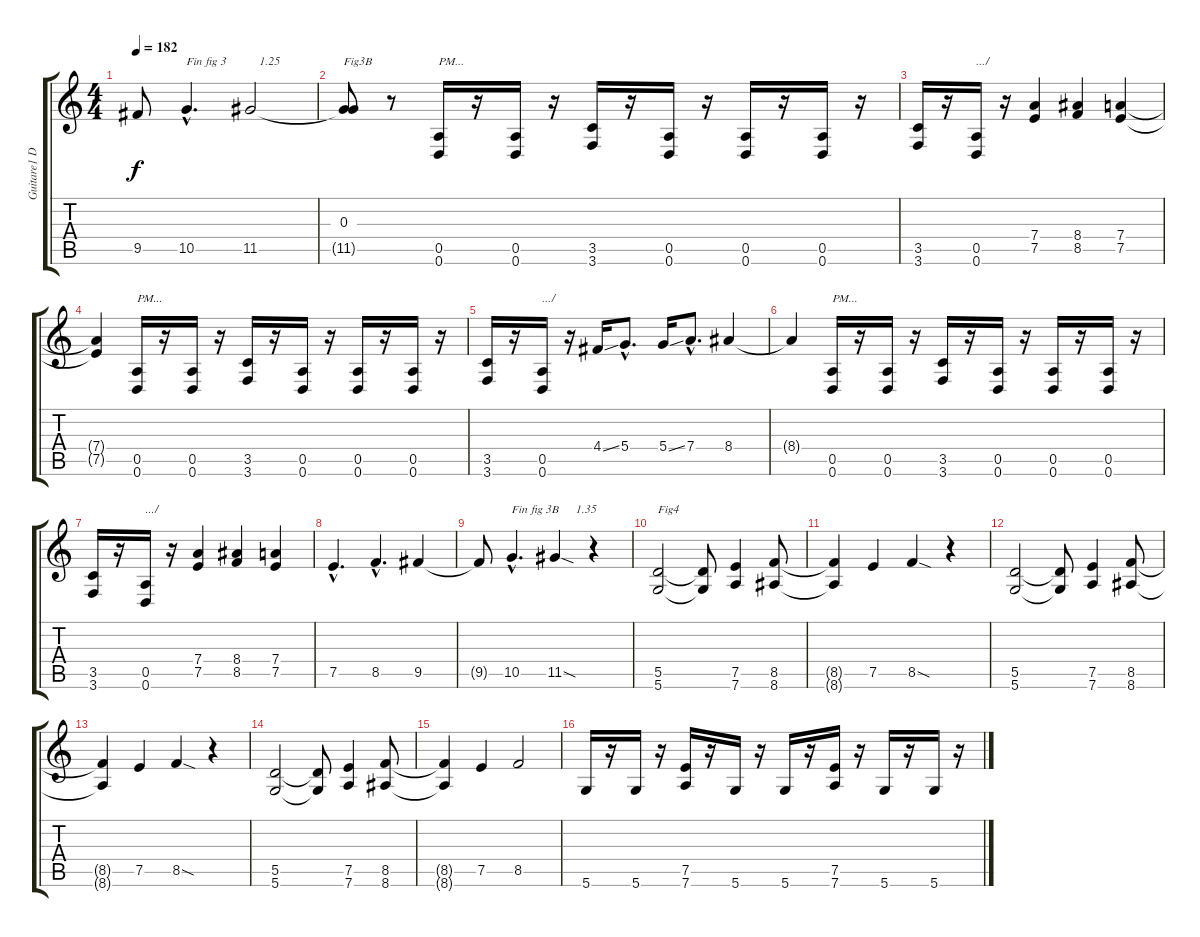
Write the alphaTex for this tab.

\track ("Guitare1 Dr-D" "Guitare1 D") {instrument overdrivenguitar}
\staff {score tabs}
\tuning (E4 B3 G3 D3 A2 D2) {hide}
\ts (4 4)
\tempo 182
\clef g2
\ks c
9.5{t}.8{dy f} 10.5{hac}.4{d txt "Fin fig 3"} 11.5.2{txt "   1.25"} |
(0.3 11.5{t}).8{txt "Fig3B"} r.8 (0.5 0.6).16{txt "PM..."} r.16 (0.5 0.6).16 r.16 (3.5 3.6).16 r.16 (0.5 0.6).16 r.16 (0.5 0.6).16 r.16 (0.5 0.6).16 r.16 |
(3.5 3.6).16 r.16 (0.5 0.6).16{txt ".../"} r.16 (7.4 7.5).4 (8.4 8.5).4 (7.4 7.5).4 |
(7.4{t} 7.5{t}).4 (0.5 0.6).16{txt "PM..."} r.16 (0.5 0.6).16 r.16 (3.5 3.6).16 r.16 (0.5 0.6).16 r.16 (0.5 0.6).16 r.16 (0.5 0.6).16 r.16 |
(3.5 3.6).16 r.16 (0.5 0.6).16{txt ".../"} r.16 4.4{ss}.16 5.4{hac}.8{d} 5.4{ss}.16 7.4{hac}.8{d} 8.4.4 |
8.4{t}.4 (0.5 0.6).16{txt "PM..."} r.16 (0.5 0.6).16 r.16 (3.5 3.6).16 r.16 (0.5 0.6).16 r.16 (0.5 0.6).16 r.16 (0.5 0.6).16 r.16 |
(3.5 3.6).16 r.16 (0.5 0.6).16{txt ".../"} r.16 (7.4 7.5).4 (8.4 8.5).4 (7.4 7.5).4 |
7.5{hac}.4{d} 8.5{hac}.4{d} 9.5.4 |
9.5{t}.8 10.5{hac}.4{d txt "Fin fig 3B"} 11.5{sod}.4{txt "       1.35"} r.4 |
(5.5 5.6).2{txt "Fig4"} (5.5{t} 5.6{t}).8 (7.5 7.6).4 (8.5 8.6).8 |
(8.5{t} 8.6{t}).4 7.5.4 8.5{sod}.4 r.4 |
(5.5 5.6).2 (5.5{t} 5.6{t}).8 (7.5 7.6).4 (8.5 8.6).8 |
(8.5{t} 8.6{t}).4 7.5.4 8.5{sod}.4 r.4 |
(5.5 5.6).2 (5.5{t} 5.6{t}).8 (7.5 7.6).4 (8.5 8.6).8 |
(8.5{t} 8.6{t}).4 7.5.4 8.5.2 |
5.6.16 r.16 5.6.16 r.16 (7.5 7.6).16 r.16 5.6.16 r.16 5.6.16 r.16 (7.5 7.6).16 r.16 5.6.16 r.16 5.6.16 r.16
